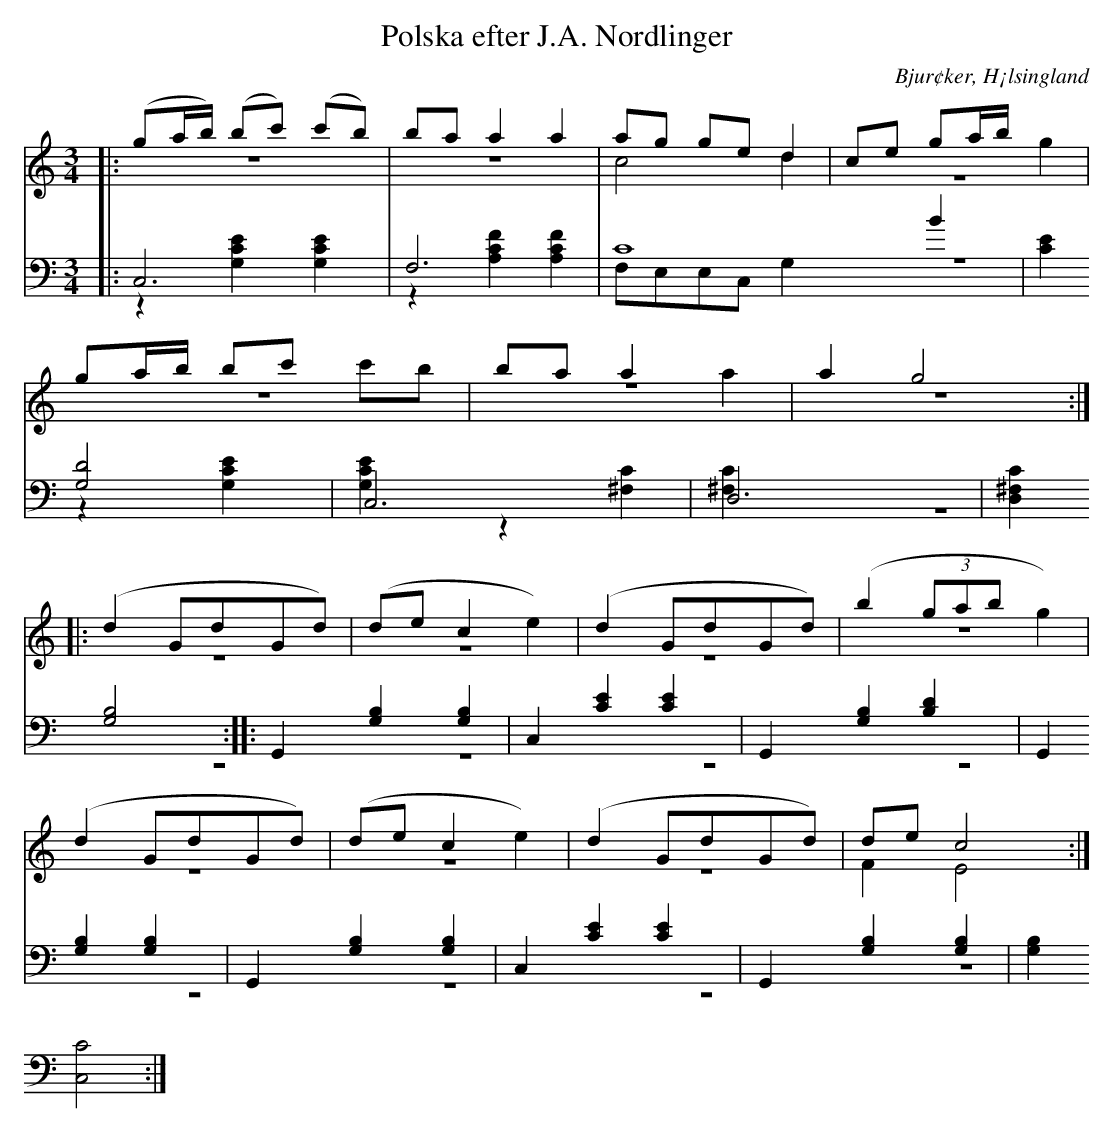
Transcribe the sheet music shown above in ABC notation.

X:1
T: Polska efter J.A. Nordlinger
O: Bjur¢ker, H¡lsingland
M: 3/4
L: 1/8
K: C
V:1
V:2 merge
V:3
V:4 merge
V:1
|:(ga/b/) (bc') (c'b)|ba a2 a2|ag ge d2|ce ga/b/ g2|
ga/b/ bc' c'b|ba a2 a2|a2 g4:|
|:(d2 GdGd) |(de c2 e2)|(d2 GdGd)|(b2 (3gab g2)|
(d2 GdGd)|(de c2 e2)|(d2 GdGd)|de c4:|
V:2
|:z6|z6|c4 d2|z6|
z6|z6|z6:|
|: z6 |z6|z6|z6|
z6|z6|z6|F2 E4:|
V:3 clef=bass
|:C,6 |F,6|C8 B2|[C2E2] [G,4D4]|
C,6|D,6|[D,2^F,2C2] [G,4B,4]:|
|:G,,2 [G,2B,2]  [G,2B,2]|C,2 [C2E2] [C2E2]|G,,2 [G,2B,2]  [B,2D2]|G,,2 [G,2B,2]  [G,2B,2]|
G,,2 [G,2B,2]  [G,2B,2]|C,2 [C2E2] [C2E2]|G,,2 [G,2B,2]  [G,2B,2]|[G,2B,2] [C,4C4]:|
V:4 clef=bass
|:z2 [G,2C2E2] [G,2C2E2]|z2 [A,2C2F2] [A,2C2F2]|F,E,E,C, G,2|z6|
z2 [G,2C2E2] [G,2C2E2]|z2 [^F,2C2] [^F,2C2]|z6:|
|:z6 |z6|z6|z6|
z6|z6|z6|z6:|
